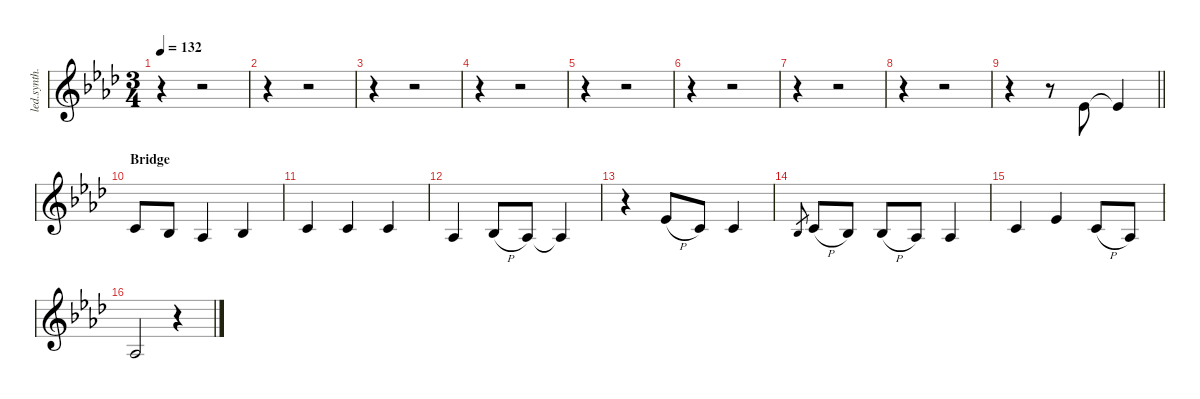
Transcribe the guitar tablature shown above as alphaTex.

\defaultSystemsLayout 4
\hideDynamics
\bracketExtendMode nobrackets
\otherSystemsTrackNameOrientation horizontal
\track ("Matthews - Vocals" "led.synth.") {instrument lead2sawtooth}
\staff {score}
\tuning (E4 B3 G3 D3 A2 E2)
\ts (3 4)
\tempo 132
\clef g2
\ks ab
r.4{dy f beam Down} r.2{beam Down} |
r.4{beam Down} r.2{beam Down} |
r.4{beam Down} r.2{beam Down} |
r.4{beam Down} r.2{beam Down} |
r.4{beam Down} r.2{beam Down} |
r.4{beam Down} r.2{beam Down} |
r.4{beam Down} r.2{beam Down} |
r.4{beam Down} r.2{beam Down} |
\barLineRight lightlight
r.4{beam Down} r.8{beam Down} 4.2{acc b}.8{beam Up} 4.2{t acc b}.4{beam Up} |
\section ("" "Bridge")
1.2{acc forcenatural}.8{beam Up} 3.3{acc b}.8{beam Up} 1.3{acc b}.4{beam Up} 3.3{acc b}.4{beam Up} |
1.2{acc forcenatural}.4{beam Up} 1.2{acc forcenatural}.4{beam Up} 1.2{acc forcenatural}.4{beam Up} |
1.3{acc b}.4{beam Up} 3.3{h acc b}.8{beam Up} 1.3{acc b}.8{beam Up} 1.3{t acc b}.4{beam Up} |
r.4{beam Down} 4.2{h acc b}.8{beam Up} 1.2{acc forcenatural}.8{beam Up} 1.2{acc forcenatural}.4{beam Up} |
3.3{acc b}.8{gr dy mf beam Up} 5.3{h acc forcenatural}.8{dy f beam Up} 3.3{acc b}.8{beam Up} 3.3{h acc b}.8{beam Up} 1.3{acc b}.8{beam Up} 1.3{acc b}.4{beam Up} |
1.2{acc forcenatural}.4{beam Up} 4.2{acc b}.4{beam Up} 5.3{h acc forcenatural}.8{beam Up} 1.3{acc b}.8{beam Up} |
1.3{acc b}.2{beam Up} r.4{beam Up}
